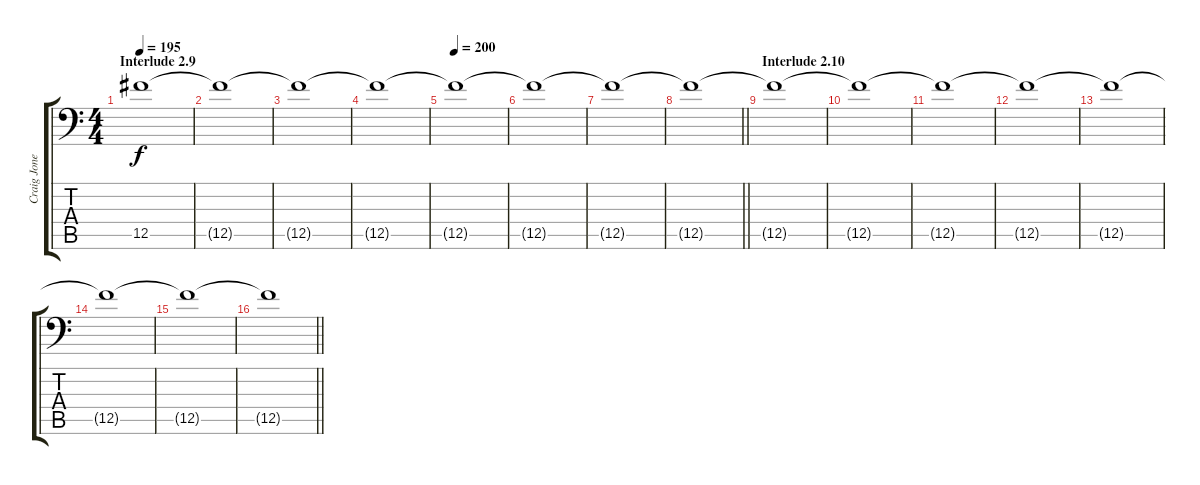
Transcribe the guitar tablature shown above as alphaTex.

\track ("Craig Jones" "Craig Jone") {instrument guitarharmonics}
\staff {score tabs}
\tuning (Db6 Ab3 E3 B2 Gb2 B0) {hide}
\ts (4 4)
\section ("" "Interlude 2.9")
\tempo 195
\clef f4
\ks c
12.5{t}.1{dy f volume 10} |
12.5{t}.1{volume 5} |
12.5{t}.1{volume 10} |
12.5{t}.1{volume 5} |
\tempo 200
12.5{t}.1{volume 10} |
12.5{t}.1{volume 5} |
12.5{t}.1{volume 10} |
\barLineRight lightlight
12.5{t}.1{volume 5} |
\section ("" "Interlude 2.10")
12.5{t}.1{volume 10} |
12.5{t}.1{volume 5} |
12.5{t}.1{volume 10} |
12.5{t}.1{volume 5} |
12.5{t}.1{volume 10} |
12.5{t}.1{volume 5} |
12.5{t}.1{volume 10} |
\barLineRight lightlight
12.5{t}.1{volume 5}
